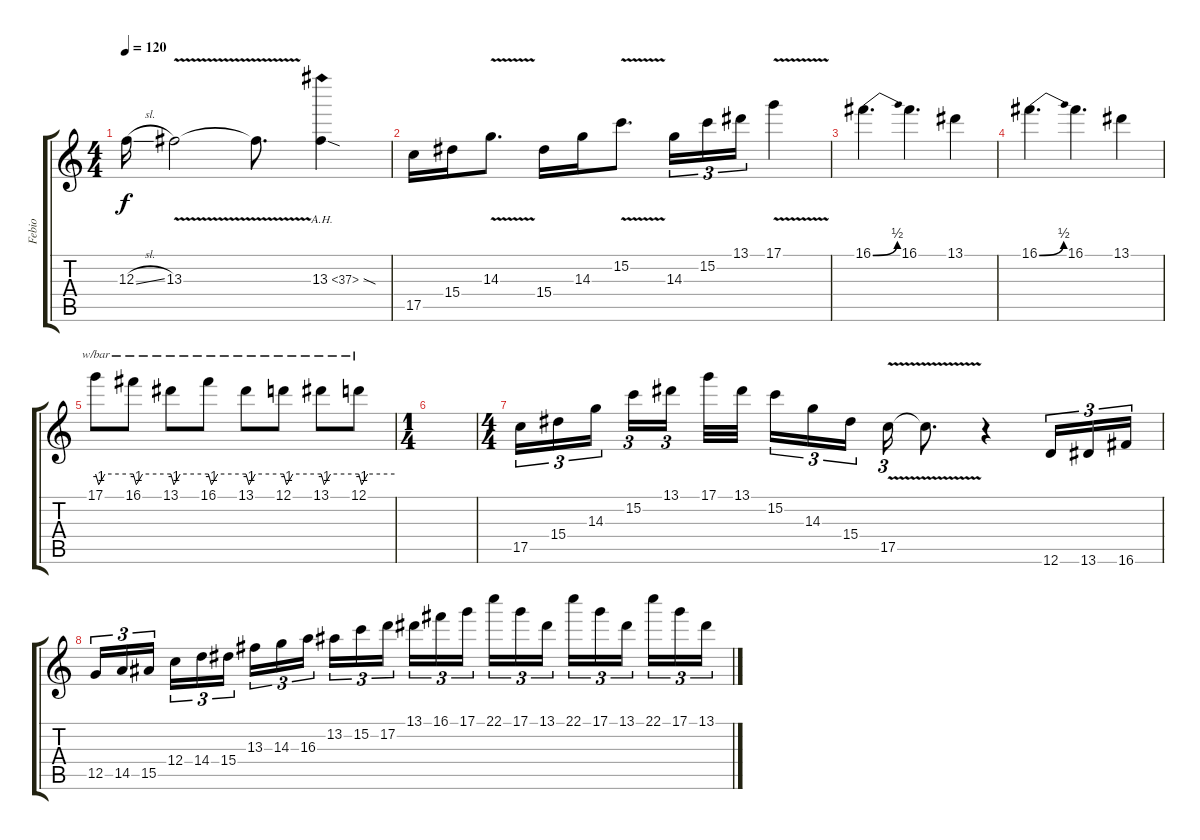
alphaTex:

\track ("Febio" "Febio") {instrument distortionguitar}
\staff {score tabs}
\tuning (D4 A3 F3 C3 G2 D2) {hide}
\ts (4 4)
\tempo 120
\clef g2
\ks c
12.3{sl}.16{dy f} 13.3{v}.2 13.3{t}.8{d} 13.3{ah 24 sod}.4 |
17.5.16 15.4.16 14.3{v}.8{d} 15.4.16 14.3.16 15.2{v}.8{d} 14.3.16{tu (3 2)} 15.2.16{tu (3 2)} 13.1.16{tu (3 2)} 17.1{v}.4 |
16.1{be (bend 0 0 60 2)}.4{d} 16.1.4{d} 13.1.4 |
16.1{be (bend 0 0 60 2)}.4{d} 16.1.4{d} 13.1.4 |
17.1.8{tbe (custom default 0 0 5 -4 15 0 60 0)} 16.1.8{tbe (custom default 0 0 5 -4 15 0 60 0)} 13.1.8{tbe (custom default 0 0 5 -4 15 0 60 0)} 16.1.8{tbe (custom default 0 0 5 -4 15 0 60 0)} 13.1.8{tbe (custom default 0 0 5 -4 15 0 60 0)} 12.1.8{tbe (custom default 0 0 5 -4 15 0 60 0)} 13.1.8{tbe (custom default 0 0 5 -4 15 0 60 0)} 12.1.8{tbe (custom default 0 0 5 -4 15 0 60 0)} |
\ts (1 4)
|
\ts (4 4)
17.5.16{tu (3 2)} 15.4.16{tu (3 2)} 14.3.16{tu (3 2) beam splitsecondary} 15.2.16{tu (3 2)} 13.1.16{tu (3 2) beam splitsecondary} 17.1.32 13.1.32 15.2.16{tu (3 2)} 14.3.16{tu (3 2)} 15.4.16{tu (3 2) beam splitsecondary} 17.5{v}.16{tu (3 2)} 17.5{t}.8{d} r.4 12.6.16{tu (3 2)} 13.6.16{tu (3 2)} 16.6.16{tu (3 2)} |
12.5.16{tu (3 2)} 14.5.16{tu (3 2)} 15.5.16{tu (3 2) beam splitsecondary} 12.4.16{tu (3 2)} 14.4.16{tu (3 2)} 15.4.16{tu (3 2)} 13.3.16{tu (3 2)} 14.3.16{tu (3 2)} 16.3.16{tu (3 2) beam splitsecondary} 13.2.16{tu (3 2)} 15.2.16{tu (3 2)} 17.2.16{tu (3 2)} 13.1.16{tu (3 2)} 16.1.16{tu (3 2)} 17.1.16{tu (3 2) beam splitsecondary} 22.1.16{tu (3 2)} 17.1.16{tu (3 2)} 13.1.16{tu (3 2)} 22.1.16{tu (3 2)} 17.1.16{tu (3 2)} 13.1.16{tu (3 2) beam splitsecondary} 22.1.16{tu (3 2)} 17.1.16{tu (3 2)} 13.1.16{tu (3 2)}
